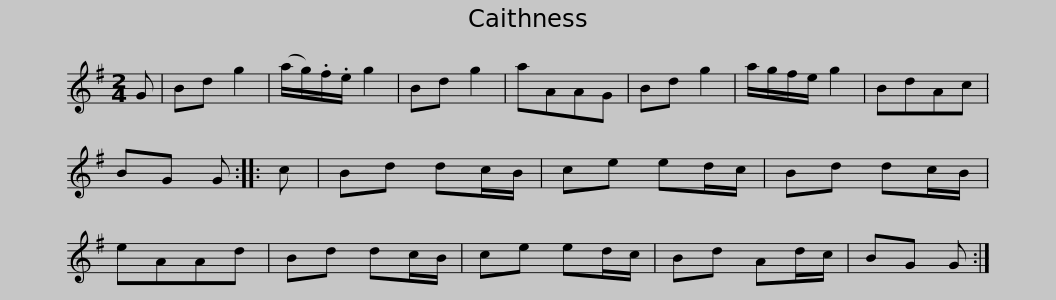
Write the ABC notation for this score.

X:1
L:1/8
M:2/4
I:linebreak $
K:G
V:1 treble
V:1
 G | Bd g2 | (a/g/).f/.e/ g2 | Bd g2 | aAAG | %5
 Bd g2 | a/g/f/e/ g2 | BdAc | BG G :: c | %10
 Bd dc/B/ |$ ce ed/c/ | Bd dc/B/ | eAAd | Bd dc/B/ | %15
 ce ed/c/ | Bd Ad/c/ | BG G :| %18
